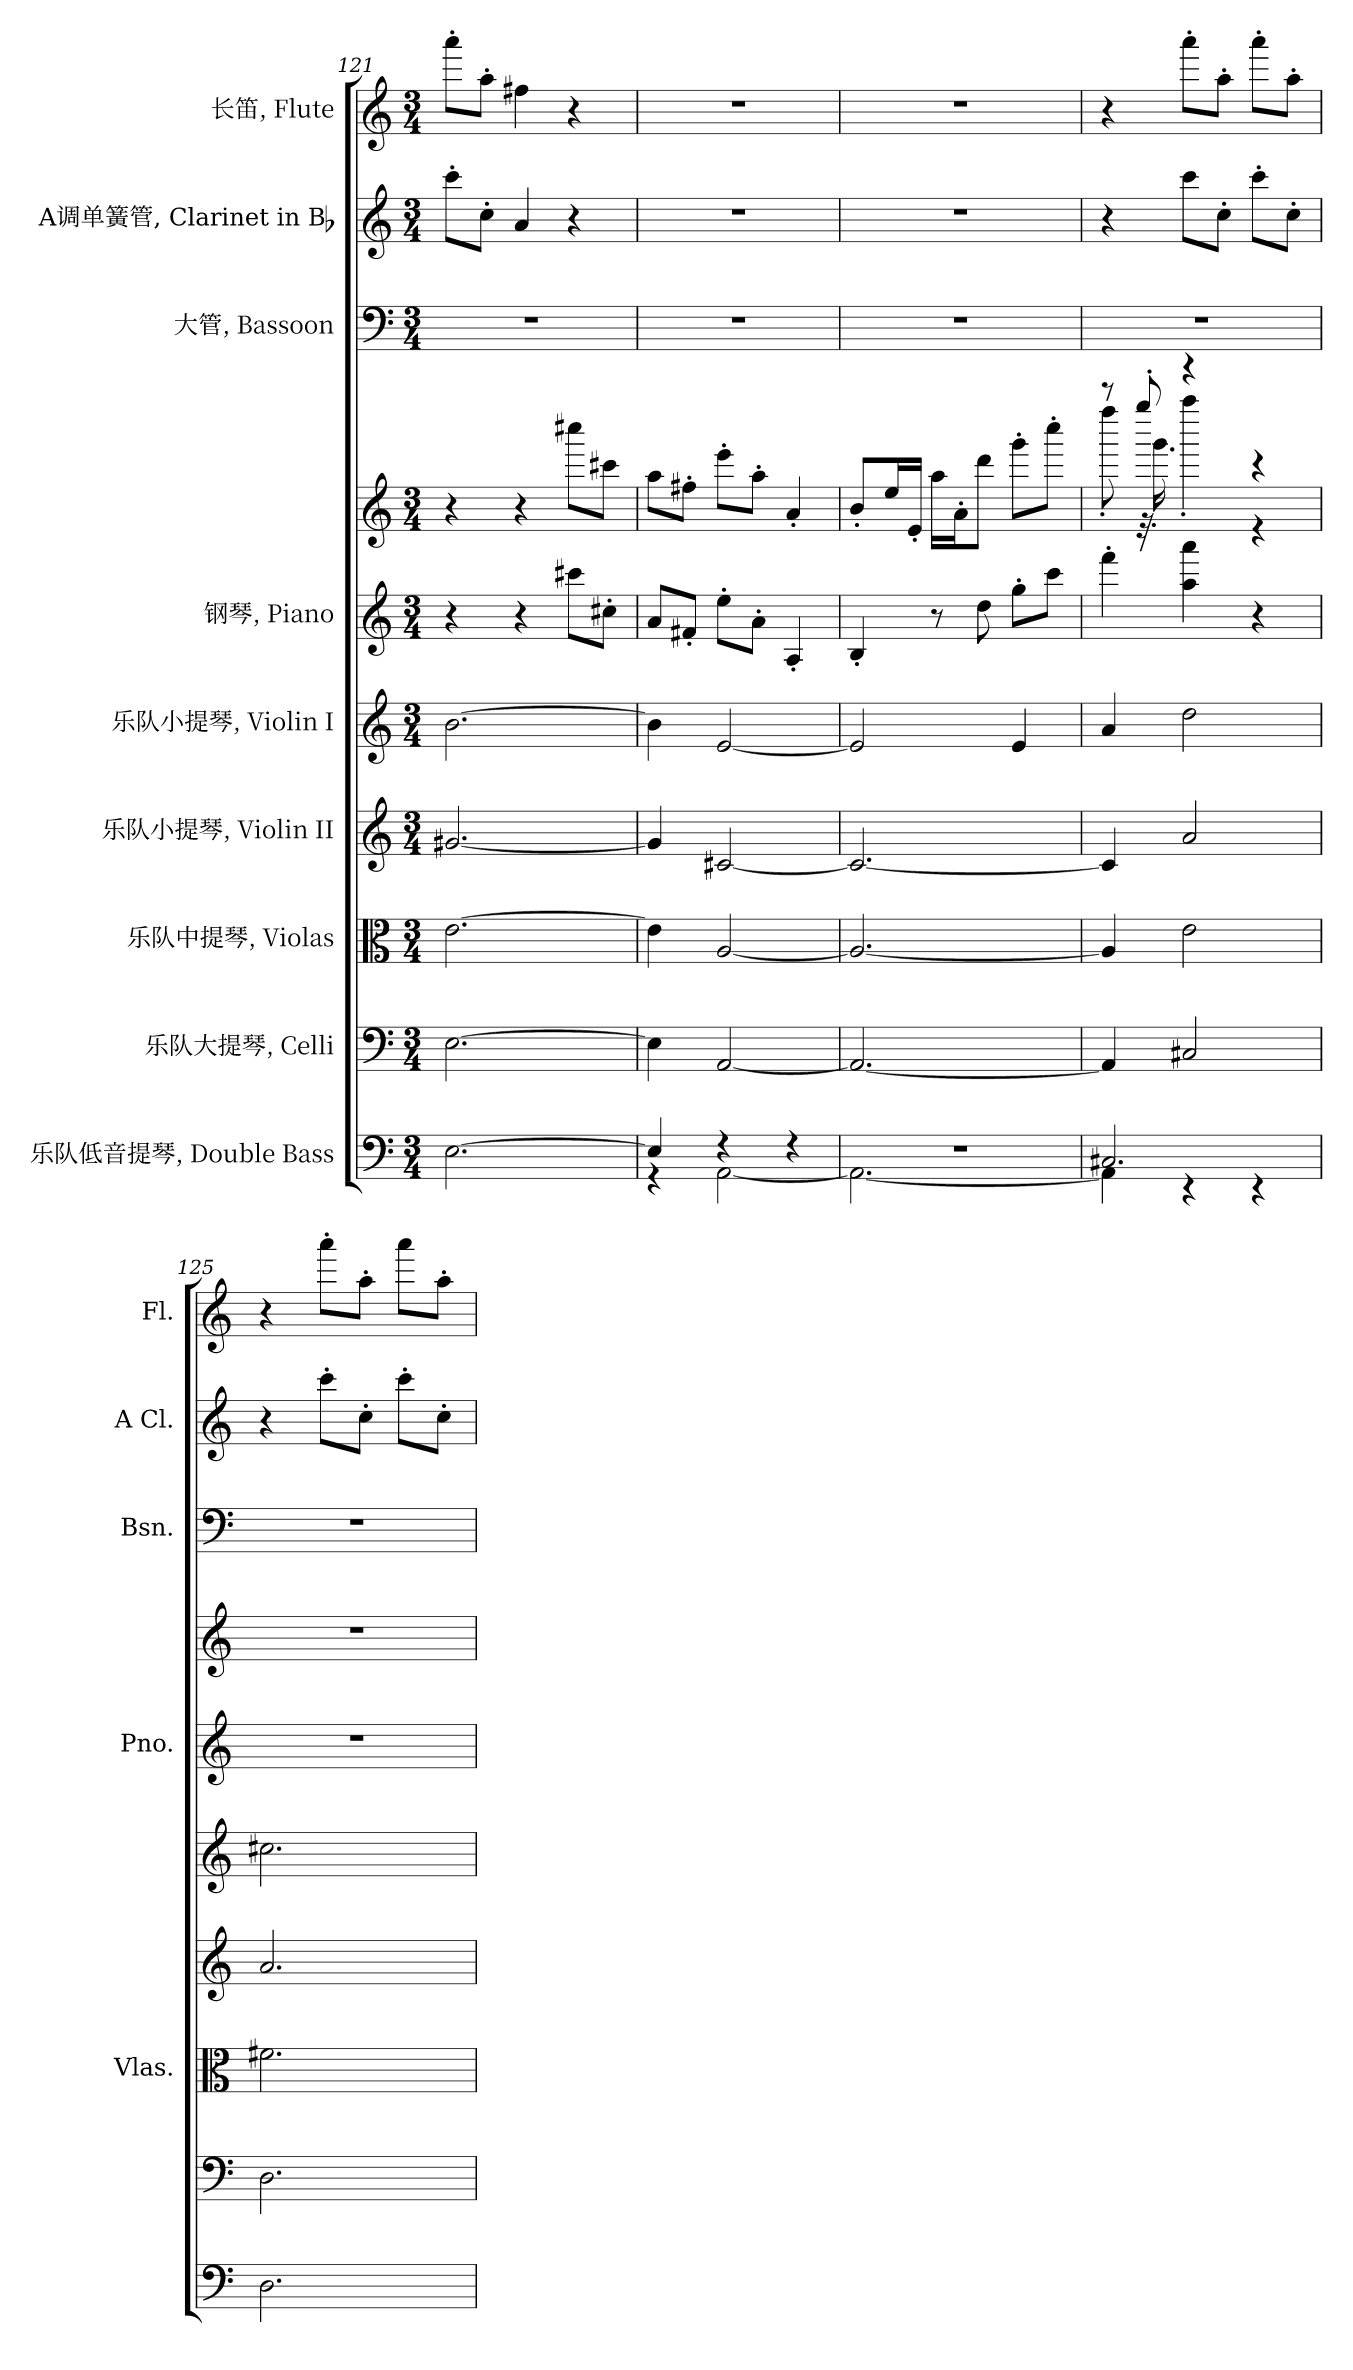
**kern	**kern	**kern	**kern	**kern	**kern	**kern	**kern	**kern	**kern
*part9	*part8	*part7	*part6	*part5	*part4	*part4	*part3	*part2	*part1
*staff10	*staff9	*staff8	*staff7	*staff6	*staff5	*staff4	*staff3	*staff2	*staff1
*I"乐队低音提琴, Double Bass	*I"乐队大提琴, Celli	*I"乐队中提琴, Violas	*I"乐队小提琴, Violin II	*I"乐队小提琴, Violin I	*I"钢琴, Piano	*	*I"大管, Bassoon	*I"A调单簧管, Clarinet in Bb	*I"长笛, Flute
*	*	*I'Vlas.	*	*	*I'Pno.	*	*I'Bsn.	*I'A Cl.	*I'Fl.
*clefF4	*clefF4	*clefC3	*clefG2	*clefG2	*clefG2	*clefG2	*clefF4	*clefG2	*clefG2
*ITrd7c12	*	*	*	*	*	*	*	*ITrd2c3	*
*k[]	*k[]	*k[]	*k[]	*k[]	*k[]	*k[]	*k[]	*k[f#c#g#]	*k[]
*M3/4	*M3/4	*M3/4	*M3/4	*M3/4	*M3/4	*M3/4	*M3/4	*M3/4	*M3/4
=121	=121	=121	=121	=121	=121	=121	=121	=121	=121
[2.EE\	[2.E\	[2.e\	[2.g#X/	[2.b\	4r	4r	2.r	8aa'\L	8aaa'\L
.	.	.	.	.	.	.	.	8a'\J	8aa'\J
.	.	.	.	.	4r	4r	.	4f#/	4ff#X\
.	.	.	.	.	8ccc#X\L	8cccc#X\L	.	4r	4r
.	.	.	.	.	8cc#X'\J	8ccc#X\J	.	.	.
=122	=122	=122	=122	=122	=122	=122	=122	=122	=122
*^	*	*	*	*	*	*	*	*	*
4EE/]	4r	4E\]	4e\]	4g#/]	4b\]	8a/L	8aa\L	2.r	2.r	2.r
.	.	.	.	.	.	8f#X'/J	8ff#X'\J	.	.	.
4r	[2AAA\	[2AA/	[2A/	[2c#X/	[2e/	8ee'\L	8eee'\L	.	.	.
.	.	.	.	.	.	8a'\J	8aa'\J	.	.	.
4r	.	.	.	.	.	4A'/	4a'/	.	.	.
!!LO:PB:g=z
=123	=123	=123	=123	=123	=123	=123	=123	=123	=123	=123
2.r	2.AAA\_	2.AA/_	2.A/_	2.c#/_	2e/]	4B'/	8b'/L	2.r	2.r	2.r
.	.	.	.	.	.	.	16ee/L	.	.	.
.	.	.	.	.	.	.	16e'/JJ	.	.	.
.	.	.	.	.	.	8r	16aa\LL	.	.	.
.	.	.	.	.	.	.	16a'\J	.	.	.
.	.	.	.	.	.	8dd\	8ddd\J	.	.	.
.	.	.	.	.	4e/	8gg'\L	8ggg'\L	.	.	.
.	.	.	.	.	.	8ccc\J	8cccc'\J	.	.	.
=124	=124	=124	=124	=124	=124	=124	=124	=124	=124	=124
*	*	*	*	*	*	*	*^	*	*	*
2.CC#X/	4AAA\]	4AA/]	4A/]	4c#/]	4a/	4fff'\	8r	8ffff'\	2.r	4r	4r
.	.	.	.	.	.	.	8gggg'/	32r	.	.	.
.	.	.	.	.	.	.	.	16.ggg'\	.	.	.
.	4r	2C#X/	2e\	2a/	2dd\	4aa\ 4aaa\	4r	4aaaa'\	.	8aa\L	8aaa'\L
.	.	.	.	.	.	.	.	.	.	8a'\J	8aa'\J
.	4r	.	.	.	.	4r	4r	4r	.	8aa'\L	8aaa'\L
.	.	.	.	.	.	.	.	.	.	8a'\J	8aa'\J
*v	*v	*	*	*	*	*	*v	*v	*	*	*
=125	=125	=125	=125	=125	=125	=125	=125	=125	=125
2.DD\	2.D\	2.f#X\	2.a/	2.cc#X\	2.r	2.r	2.r	4r	4r
.	.	.	.	.	.	.	.	8aa'\L	8aaa'\L
.	.	.	.	.	.	.	.	8a'\J	8aa'\J
.	.	.	.	.	.	.	.	8aa'\L	8aaa\L
.	.	.	.	.	.	.	.	8a'\J	8aa'\J
=	=	=	=	=	=	=	=	=	=
*-	*-	*-	*-	*-	*-	*-	*-	*-	*-
